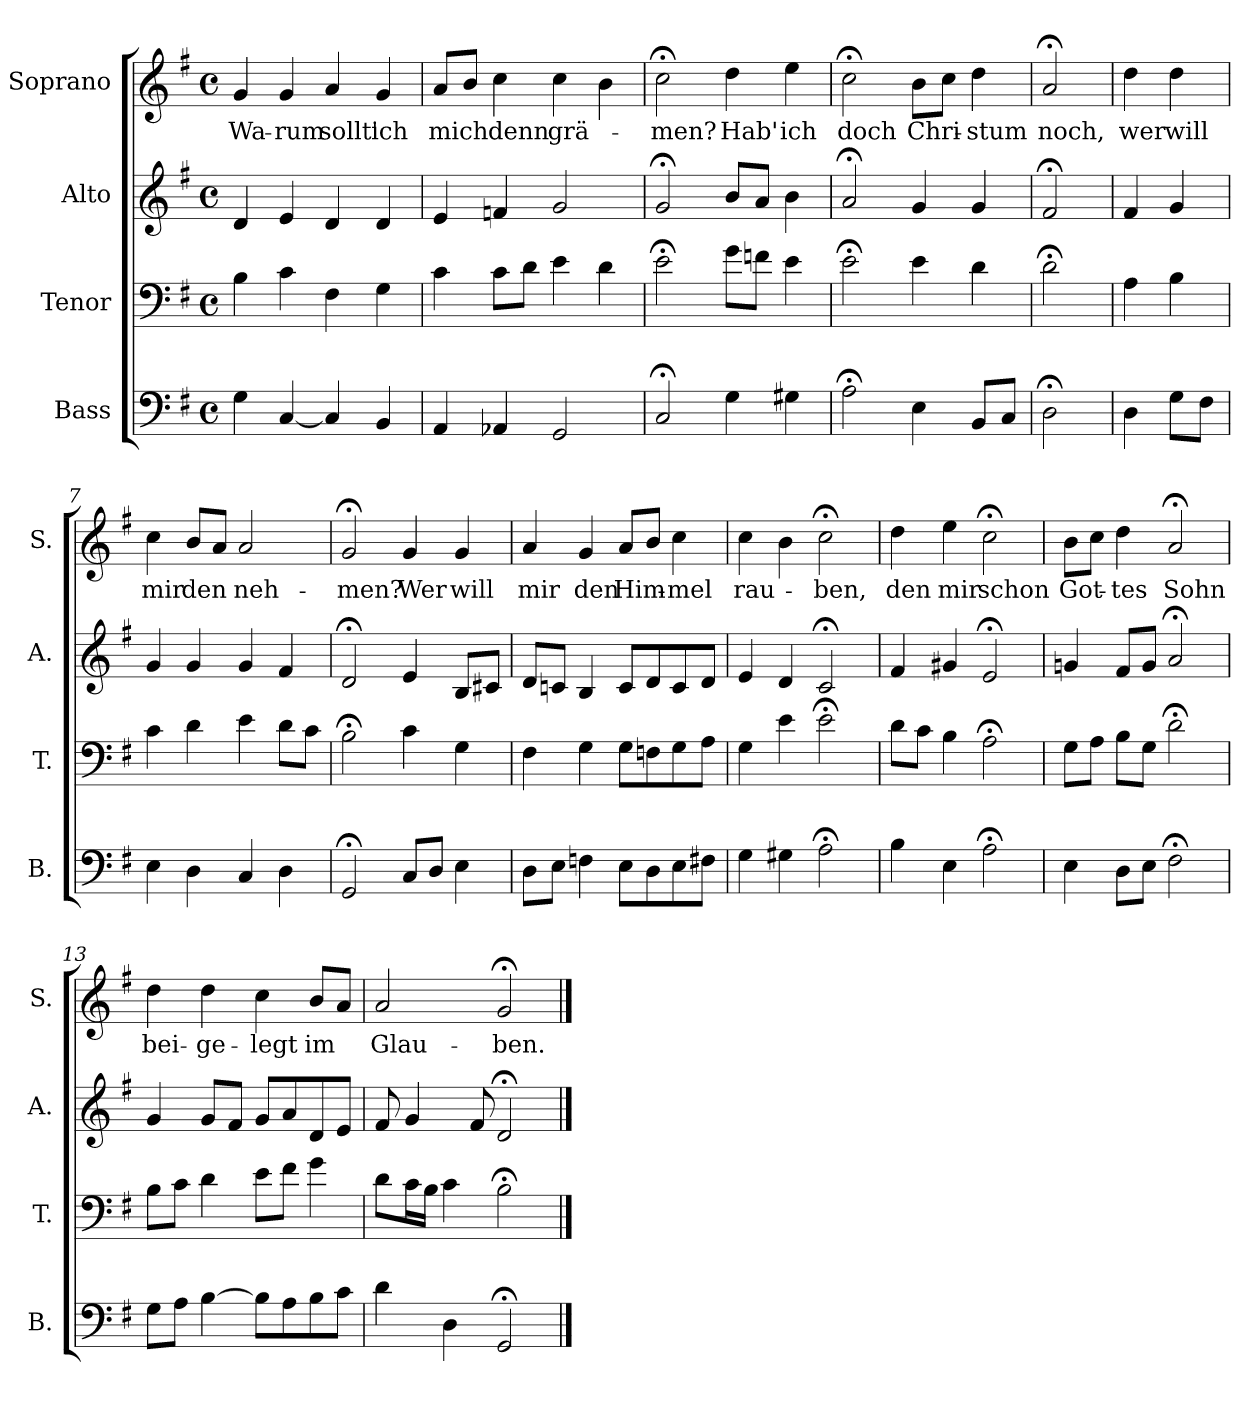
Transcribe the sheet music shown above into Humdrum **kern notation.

**kern	**kern	**kern	**kern	**text
*part4	*part3	*part2	*part1	*part1
*staff4	*staff3	*staff2	*staff1	*staff1
*I"Bass	*I"Tenor	*I"Alto	*I"Soprano	*
*I'B.	*I'T.	*I'A.	*I'S.	*
*clefF4	*clefF4	*clefG2	*clefG2	*
*k[f#]	*k[f#]	*k[f#]	*k[f#]	*
*G:	*G:	*G:	*G:	*
*M4/4	*M4/4	*M4/4	*M4/4	*
*met(c)	*met(c)	*met(c)	*met(c)	*
=1	=1	=1	=1	=1
!	!	!	!	!LO:LY:b
4G\	4B\	4d/	4g/	Wa-
!	!	!	!	!LO:LY:b
[4C/	4c\	4e/	4g/	-rum
!	!	!	!	!LO:LY:b
4C/]	4F#\	4d/	4a/	sollt'
!	!	!	!	!LO:LY:b
4BB/	4G\	4d/	4g/	ich
=2	=2	=2	=2	=2
!	!	!	!	!LO:LY:b
4AA/	4c\	4e/	8a/L	mich
.	.	.	8b/J	.
!	!	!	!	!LO:LY:b
4AA-X/	8c\L	4fn/	4cc\	denn
.	8d\J	.	.	.
!	!	!	!	!LO:LY:b
2GG/	4e\	2g/	4cc\	grä-
.	4d\	.	4b\	.
=3	=3	=3	=3	=3
!	!	!	!	!LO:LY:b
2C;</	2e;<\	2g;</	2cc;<\	-men?
!	!	!	!	!LO:LY:b
4G\	8g\L	8b/L	4dd\	Hab'
.	8fn\J	8a/J	.	.
!	!	!	!	!LO:LY:b
4G#X\	4e\	4b\	4ee\	ich
=4	=4	=4	=4	=4
!	!	!	!	!LO:LY:b
2A;<\	2e;<\	2a;</	2cc;<\	doch
!	!	!	!	!LO:LY:b
4E\	4e\	4g/	8b\L	Chri-
.	.	.	8cc\J	.
!	!	!	!	!LO:LY:b
8BB/L	4d\	4g/	4dd\	-stum
8C/J	.	.	.	.
=5	=5	=5	=5	=5
!	!	!	!	!LO:LY:b
2D;<\	2d;<\	2f#;</	2a;</	noch,
!!LO:LB:g=z
=6	=6	=6	=6	=6
!	!	!	!	!LO:LY:b
4D\	4A\	4f#/	4dd\	wer
!	!	!	!	!LO:LY:b
8G\L	4B\	4g/	4dd\	will
8F#\J	.	.	.	.
=7	=7	=7	=7	=7
!	!	!	!	!LO:LY:b
4E\	4c\	4g/	4cc\	mir
!	!	!	!	!LO:LY:b
4D\	4d\	4g/	8b/L	den
.	.	.	8a/J	.
!	!	!	!	!LO:LY:b
4C/	4e\	4g/	2a/	neh-
4D\	8d\L	4f#/	.	.
.	8c\J	.	.	.
=8	=8	=8	=8	=8
!	!	!	!	!LO:LY:b
2GG;</	2B;<\	2d;</	2g;</	-men?
!	!	!	!	!LO:LY:b
8C/L	4c\	4e/	4g/	Wer
8D/J	.	.	.	.
!	!	!	!	!LO:LY:b
4E\	4G\	8B/L	4g/	will
.	.	8c#X/J	.	.
=9	=9	=9	=9	=9
!	!	!	!	!LO:LY:b
8D\L	4F#\	8d/L	4a/	mir
8E\J	.	8cn/J	.	.
!	!	!	!	!LO:LY:b
4Fn\	4G\	4B/	4g/	den
!	!	!	!	!LO:LY:b
8E\L	8G\L	8c/L	8a/L	Him-
8D\	8Fn\	8d/	8b/J	.
!	!	!	!	!LO:LY:b
8E\	8G\	8c/	4cc\	-mel
8F#X\J	8A\J	8d/J	.	.
=10	=10	=10	=10	=10
!	!	!	!	!LO:LY:b
4G\	4G\	4e/	4cc\	rau-
4G#X\	4e\	4d/	4b\	.
!	!	!	!	!LO:LY:b
2A;<\	2e;<\	2c;</	2cc;<\	-ben,
!!LO:PB:g=z
=11	=11	=11	=11	=11
!	!	!	!	!LO:LY:b
4B\	8d\L	4f#/	4dd\	den
.	8c\J	.	.	.
!	!	!	!	!LO:LY:b
4E\	4B\	4g#X/	4ee\	mir
!	!	!	!	!LO:LY:b
2A;<\	2A;<\	2e;</	2cc;<\	schon
=12	=12	=12	=12	=12
!	!	!	!	!LO:LY:b
4E\	8G\L	4gn/	8b\L	Got-
.	8A\J	.	8cc\J	.
!	!	!	!	!LO:LY:b
8D\L	8B\L	8f#/L	4dd\	-tes
8E\J	8G\J	8g/J	.	.
!	!	!	!	!LO:LY:b
2F#;<\	2d;<\	2a;</	2a;</	Sohn
=13	=13	=13	=13	=13
!	!	!	!	!LO:LY:b
8G\L	8B\L	4g/	4dd\	bei-
8A\J	8c\J	.	.	.
!	!	!	!	!LO:LY:b
[4B\	4d\	8g/L	4dd\	-ge-
.	.	8f#/J	.	.
!	!	!	!	!LO:LY:b
8B\L]	8e\L	8g/L	4cc\	-legt
8A\	8f#\J	8a/	.	.
!	!	!	!	!LO:LY:b
8B\	4g\	8d/	8b/L	im
8c\J	.	8e/J	8a/J	.
=14	=14	=14	=14	=14
!	!	!	!	!LO:LY:b
4d\	8d\L	8f#/	2a/	Glau-
.	16c\L	4g/	.	.
.	16B\JJ	.	.	.
4D\	4c\	.	.	.
.	.	8f#/	.	.
!	!	!	!	!LO:LY:b
2GG;</	2B;<\	2d;</	2g;</	-ben.
==	==	==	==	==
*-	*-	*-	*-	*-
